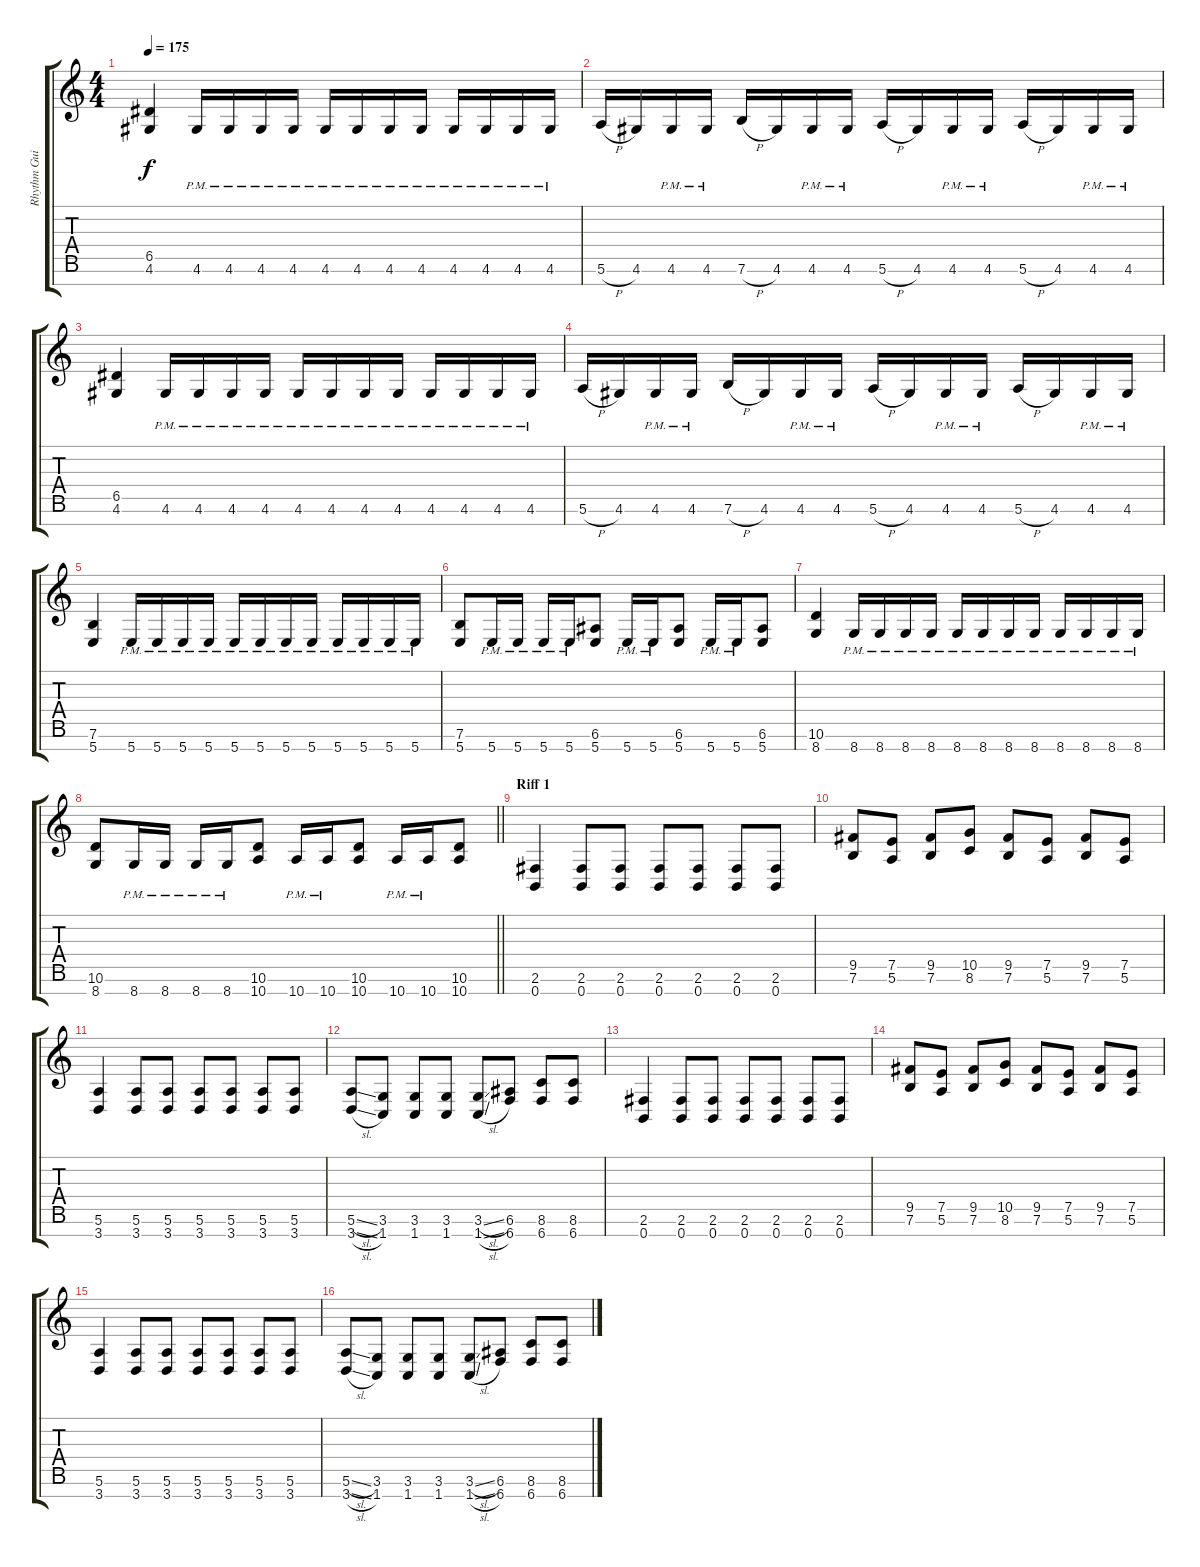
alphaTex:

\track ("Rhythm Guitar 1" "Rhythm Gui") {instrument distortionguitar}
\staff {score tabs}
\tuning (E4 B3 G3 D3 A2 E2 B1) {hide}
\ts (4 4)
\tempo 175
\clef g2
\ks c
(6.5 4.6).4{dy f} 4.6{pm}.16 4.6{pm}.16 4.6{pm}.16 4.6{pm}.16 4.6{pm}.16 4.6{pm}.16 4.6{pm}.16 4.6{pm}.16 4.6{pm}.16 4.6{pm}.16 4.6{pm}.16 4.6{pm}.16 |
5.6{h}.16 4.6.16 4.6{pm}.16 4.6{pm}.16 7.6{h}.16 4.6.16 4.6{pm}.16 4.6{pm}.16 5.6{h}.16 4.6.16 4.6{pm}.16 4.6{pm}.16 5.6{h}.16 4.6.16 4.6{pm}.16 4.6{pm}.16 |
(6.5 4.6).4 4.6{pm}.16 4.6{pm}.16 4.6{pm}.16 4.6{pm}.16 4.6{pm}.16 4.6{pm}.16 4.6{pm}.16 4.6{pm}.16 4.6{pm}.16 4.6{pm}.16 4.6{pm}.16 4.6{pm}.16 |
5.6{h}.16 4.6.16 4.6{pm}.16 4.6{pm}.16 7.6{h}.16 4.6.16 4.6{pm}.16 4.6{pm}.16 5.6{h}.16 4.6.16 4.6{pm}.16 4.6{pm}.16 5.6{h}.16 4.6.16 4.6{pm}.16 4.6{pm}.16 |
(7.6 5.7).4 5.7{pm}.16 5.7{pm}.16 5.7{pm}.16 5.7{pm}.16 5.7{pm}.16 5.7{pm}.16 5.7{pm}.16 5.7{pm}.16 5.7{pm}.16 5.7{pm}.16 5.7{pm}.16 5.7{pm}.16 |
(7.6 5.7).8 5.7{pm}.16 5.7{pm}.16 5.7{pm}.16 5.7{pm}.16 (6.6 5.7).8 5.7{pm}.16 5.7{pm}.16 (6.6 5.7).8 5.7{pm}.16 5.7{pm}.16 (6.6 5.7).8 |
(10.6 8.7).4 8.7{pm}.16 8.7{pm}.16 8.7{pm}.16 8.7{pm}.16 8.7{pm}.16 8.7{pm}.16 8.7{pm}.16 8.7{pm}.16 8.7{pm}.16 8.7{pm}.16 8.7{pm}.16 8.7{pm}.16 |
\barLineRight lightlight
(10.6 8.7).8 8.7{pm}.16 8.7{pm}.16 8.7{pm}.16 8.7{pm}.16 (10.6 10.7).8 10.7{pm}.16 10.7{pm}.16 (10.6 10.7).8 10.7{pm}.16 10.7{pm}.16 (10.6 10.7).8 |
\section ("" "Riff 1")
(2.6 0.7).4 (2.6 0.7).8 (2.6 0.7).8 (2.6 0.7).8 (2.6 0.7).8 (2.6 0.7).8 (2.6 0.7).8 |
(9.5 7.6).8 (7.5 5.6).8 (9.5 7.6).8 (10.5 8.6).8 (9.5 7.6).8 (7.5 5.6).8 (9.5 7.6).8 (7.5 5.6).8 |
(5.6 3.7).4 (5.6 3.7).8 (5.6 3.7).8 (5.6 3.7).8 (5.6 3.7).8 (5.6 3.7).8 (5.6 3.7).8 |
(5.6{sl} 3.7{sl}).8 (3.6 1.7).8 (3.6 1.7).8 (3.6 1.7).8 (3.6{sl} 1.7{sl}).8 (6.6 6.7).8 (8.6 6.7).8 (8.6 6.7).8 |
(2.6 0.7).4 (2.6 0.7).8 (2.6 0.7).8 (2.6 0.7).8 (2.6 0.7).8 (2.6 0.7).8 (2.6 0.7).8 |
(9.5 7.6).8 (7.5 5.6).8 (9.5 7.6).8 (10.5 8.6).8 (9.5 7.6).8 (7.5 5.6).8 (9.5 7.6).8 (7.5 5.6).8 |
(5.6 3.7).4 (5.6 3.7).8 (5.6 3.7).8 (5.6 3.7).8 (5.6 3.7).8 (5.6 3.7).8 (5.6 3.7).8 |
(5.6{sl} 3.7{sl}).8 (3.6 1.7).8 (3.6 1.7).8 (3.6 1.7).8 (3.6{sl} 1.7{sl}).8 (6.6 6.7).8 (8.6 6.7).8 (8.6 6.7).8
